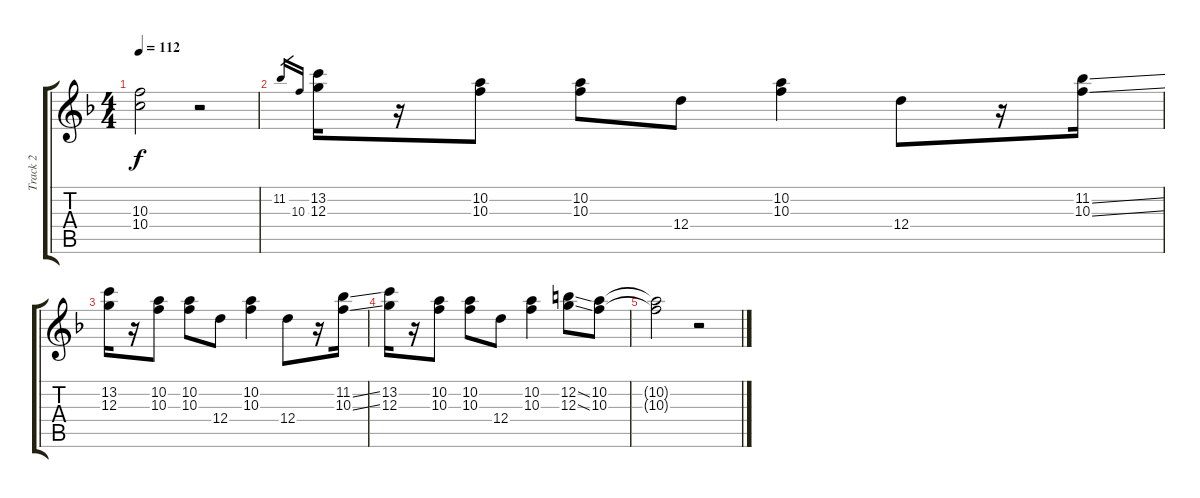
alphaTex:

\track ("Track 2" "Track 2") {instrument electricguitarjazz}
\staff {score tabs}
\tuning (E4 B3 G3 D3 A2 E2) {hide}
\ts (4 4)
\tempo 112
\clef g2
\ks f
(10.3{t} 10.4{t}).2{dy f} r.2 |
11.2.16{gr} 10.3.16{gr} (13.2 12.3).16 r.16 (10.2 10.3).8 (10.2 10.3).8 12.4.8 (10.2 10.3).4 12.4.8 r.16 (11.2{ss} 10.3{ss}).16 |
(13.2 12.3).16 r.16 (10.2 10.3).8 (10.2 10.3).8 12.4.8 (10.2 10.3).4 12.4.8 r.16 (11.2{ss} 10.3{ss}).16 |
(13.2 12.3).16 r.16 (10.2 10.3).8 (10.2 10.3).8 12.4.8 (10.2 10.3).4 (12.2{ss} 12.3{ss}).8 (10.2 10.3).8 |
(10.2{t} 10.3{t}).2 r.2
